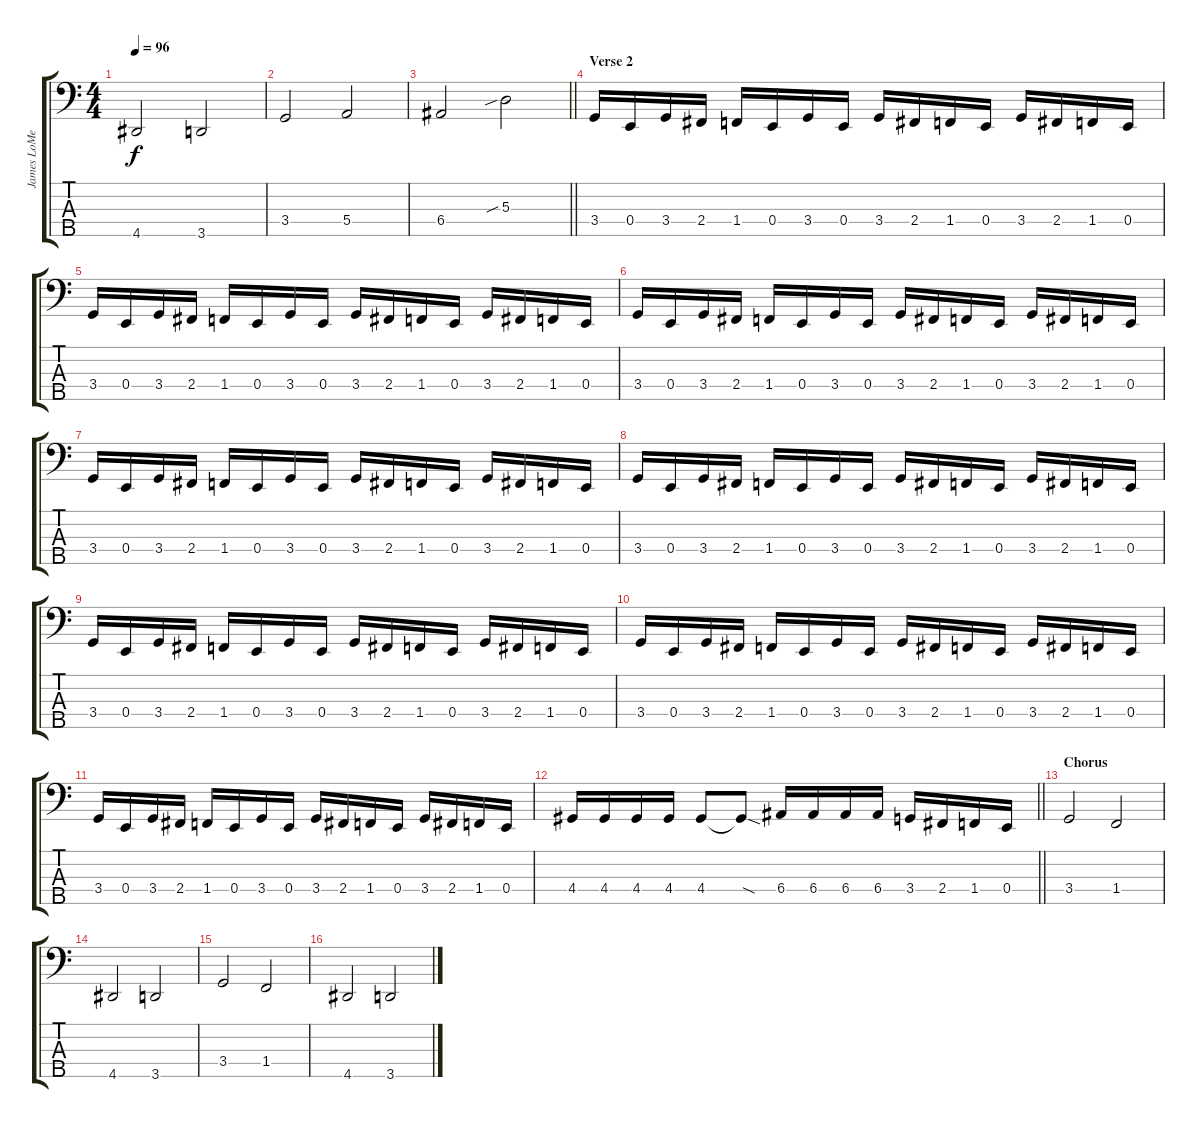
\track ("James LoMenzo" "James LoMe") {instrument electricbassfinger}
\staff {score tabs}
\tuning (G2 D2 A1 E1 B0) {hide}
\ts (4 4)
\tempo 96
\clef f4
\ks c
4.5.2{dy f} 3.5.2 |
3.4.2 5.4.2 |
\barLineRight lightlight
6.4.2 5.3{sib}.2 |
\section ("" "Verse 2")
3.4.16 0.4.16 3.4.16 2.4.16 1.4.16 0.4.16 3.4.16 0.4.16 3.4.16 2.4.16 1.4.16 0.4.16 3.4.16 2.4.16 1.4.16 0.4.16 |
3.4.16 0.4.16 3.4.16 2.4.16 1.4.16 0.4.16 3.4.16 0.4.16 3.4.16 2.4.16 1.4.16 0.4.16 3.4.16 2.4.16 1.4.16 0.4.16 |
3.4.16 0.4.16 3.4.16 2.4.16 1.4.16 0.4.16 3.4.16 0.4.16 3.4.16 2.4.16 1.4.16 0.4.16 3.4.16 2.4.16 1.4.16 0.4.16 |
3.4.16 0.4.16 3.4.16 2.4.16 1.4.16 0.4.16 3.4.16 0.4.16 3.4.16 2.4.16 1.4.16 0.4.16 3.4.16 2.4.16 1.4.16 0.4.16 |
3.4.16 0.4.16 3.4.16 2.4.16 1.4.16 0.4.16 3.4.16 0.4.16 3.4.16 2.4.16 1.4.16 0.4.16 3.4.16 2.4.16 1.4.16 0.4.16 |
3.4.16 0.4.16 3.4.16 2.4.16 1.4.16 0.4.16 3.4.16 0.4.16 3.4.16 2.4.16 1.4.16 0.4.16 3.4.16 2.4.16 1.4.16 0.4.16 |
3.4.16 0.4.16 3.4.16 2.4.16 1.4.16 0.4.16 3.4.16 0.4.16 3.4.16 2.4.16 1.4.16 0.4.16 3.4.16 2.4.16 1.4.16 0.4.16 |
3.4.16 0.4.16 3.4.16 2.4.16 1.4.16 0.4.16 3.4.16 0.4.16 3.4.16 2.4.16 1.4.16 0.4.16 3.4.16 2.4.16 1.4.16 0.4.16 |
\barLineRight lightlight
4.4.16 4.4.16 4.4.16 4.4.16 4.4.8 4.4{sod t}.8 6.4.16 6.4.16 6.4.16 6.4.16 3.4.16 2.4.16 1.4.16 0.4.16 |
\section ("" "Chorus")
3.4.2 1.4.2 |
4.5.2 3.5.2 |
3.4.2 1.4.2 |
4.5.2 3.5.2
